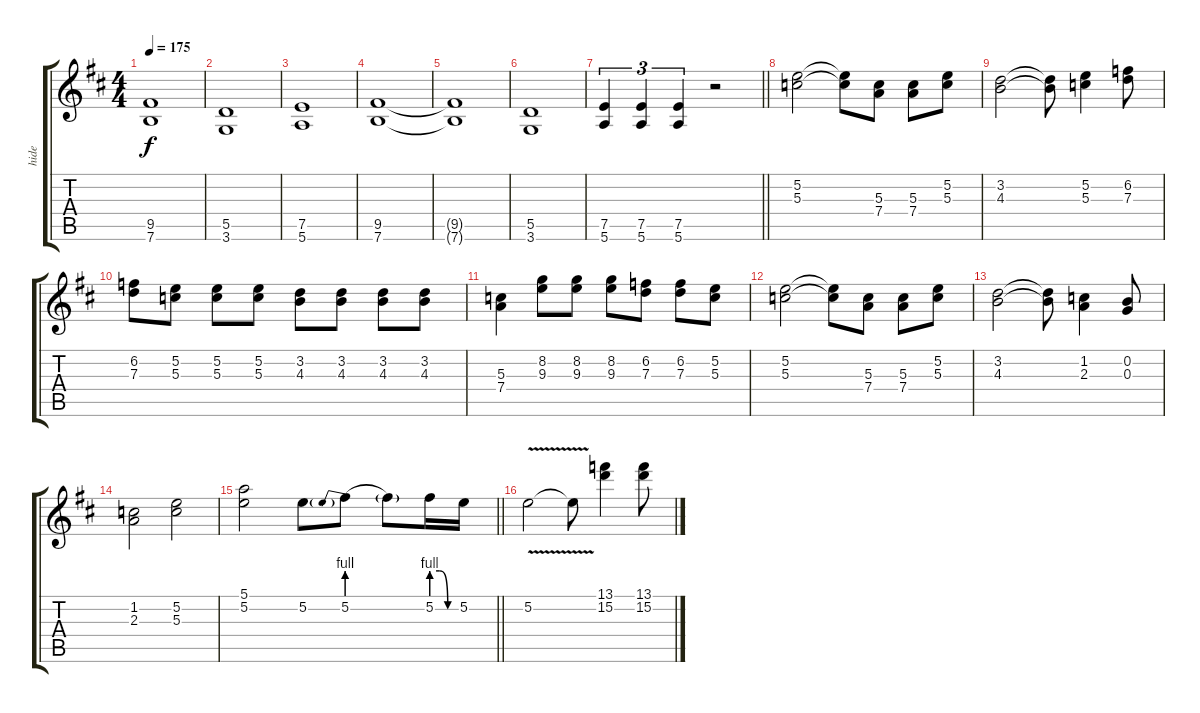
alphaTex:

\track ("hide" "hide") {instrument overdrivenguitar}
\staff {score tabs}
\tuning (E4 B3 G3 D3 A2 E2) {hide}
\ts (4 4)
\tempo 175
\clef g2
\ks d
(9.5{t} 7.6{t}).1{dy f} |
(5.5 3.6).1 |
(7.5 5.6).1 |
(9.5 7.6).1 |
(9.5{t} 7.6{t}).1 |
(5.5 3.6).1 |
\barLineRight lightlight
(7.5 5.6).4{tu (3 2)} (7.5 5.6).4{tu (3 2)} (7.5 5.6).4{tu (3 2)} r.2 |
(5.2 5.3).2{volume 14} (5.2{t} 5.3{t}).8 (5.3 7.4).8 (5.3 7.4).8 (5.2 5.3).8 |
(3.2 4.3).2 (3.2{t} 4.3{t}).8 (5.2 5.3).4 (6.2 7.3).8 |
(6.2 7.3).8 (5.2 5.3).8 (5.2 5.3).8 (5.2 5.3).8 (3.2 4.3).8 (3.2 4.3).8 (3.2 4.3).8 (3.2 4.3).8 |
(5.3 7.4).4 (8.2 9.3).8 (8.2 9.3).8 (8.2 9.3).8 (6.2 7.3).8 (6.2 7.3).8 (5.2 5.3).8 |
(5.2 5.3).2 (5.2{t} 5.3{t}).8 (5.3 7.4).8 (5.3 7.4).8 (5.2 5.3).8 |
(3.2 4.3).2 (3.2{t} 4.3{t}).8 (1.2 2.3).4 (0.2 0.3).8 |
(1.2 2.3).2 (5.2 5.3).2 |
\barLineRight lightlight
(5.1 5.2).2 5.2.8 5.2{be (prebend 0 4 60 4)}.8 5.2{t}.8 5.2{be (custom 0 4 20 4 40 0 60 0)}.16 5.2.16 |
5.2{v}.2 5.2{t}.8 (13.1 15.2).4 (13.1 15.2).8
